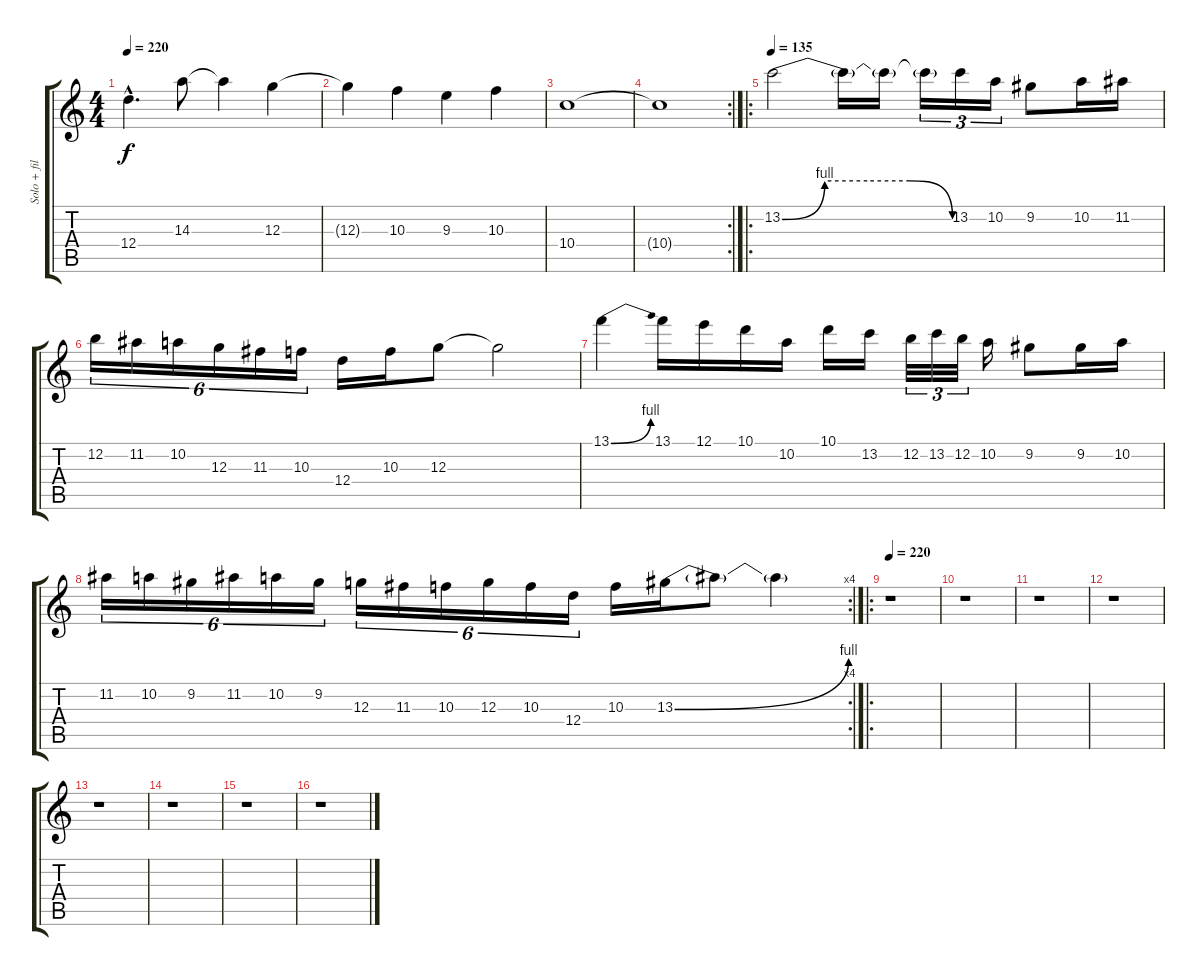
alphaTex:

\track ("Solo + fill" "Solo + fil") {instrument distortionguitar}
\staff {score tabs}
\tuning (E4 B3 G3 D3 A2 E2) {hide}
\ts (4 4)
\tempo 220
\clef g2
\ks c
12.4{hac}.4{d dy f} 14.3.8 14.3{t}.4 12.3.4 |
12.3{t}.4 10.3.4 9.3.4 10.3.4 |
10.4.1 |
\rc 2
10.4{t}.1 |
\ro
\tempo 135
13.2{be (custom 0 0 15 4 30 4 45 4 60 0)}.2 13.2{t}.16 13.2{t}.16 13.2{t}.16{tu (3 2)} 13.2.16{tu (3 2)} 10.2.16{tu (3 2)} 9.2.8 10.2.16 11.2.16 |
12.2.16{tu (6 4)} 11.2.16{tu (6 4)} 10.2.16{tu (6 4)} 12.3.16{tu (6 4)} 11.3.16{tu (6 4)} 10.3.16{tu (6 4)} 12.4.16 10.3.16 12.3.8 12.3{t}.2 |
13.1{be (bend 0 0 60 4)}.4 13.1.16 12.1.16 10.1.16 10.2.16 10.1.16 13.2.16 12.2.32{tu (3 2)} 13.2.32{tu (3 2)} 12.2.32{tu (3 2)} 10.2.16 9.2.8 9.2.16 10.2.16 |
\rc 4
11.2.16{tu (6 4)} 10.2.16{tu (6 4)} 9.2.16{tu (6 4)} 11.2.16{tu (6 4)} 10.2.16{tu (6 4)} 9.2.16{tu (6 4)} 12.3.16{tu (6 4)} 11.3.16{tu (6 4)} 10.3.16{tu (6 4)} 12.3.16{tu (6 4)} 10.3.16{tu (6 4)} 12.4.16{tu (6 4)} 10.3.16 13.3{be (bend 0 0 60 4)}.16 13.3{t}.8 13.3{t}.4 |
\ro
\tempo 220
r.1 |
r.1 |
r.1 |
r.1 |
r.1 |
r.1 |
r.1 |
r.1
